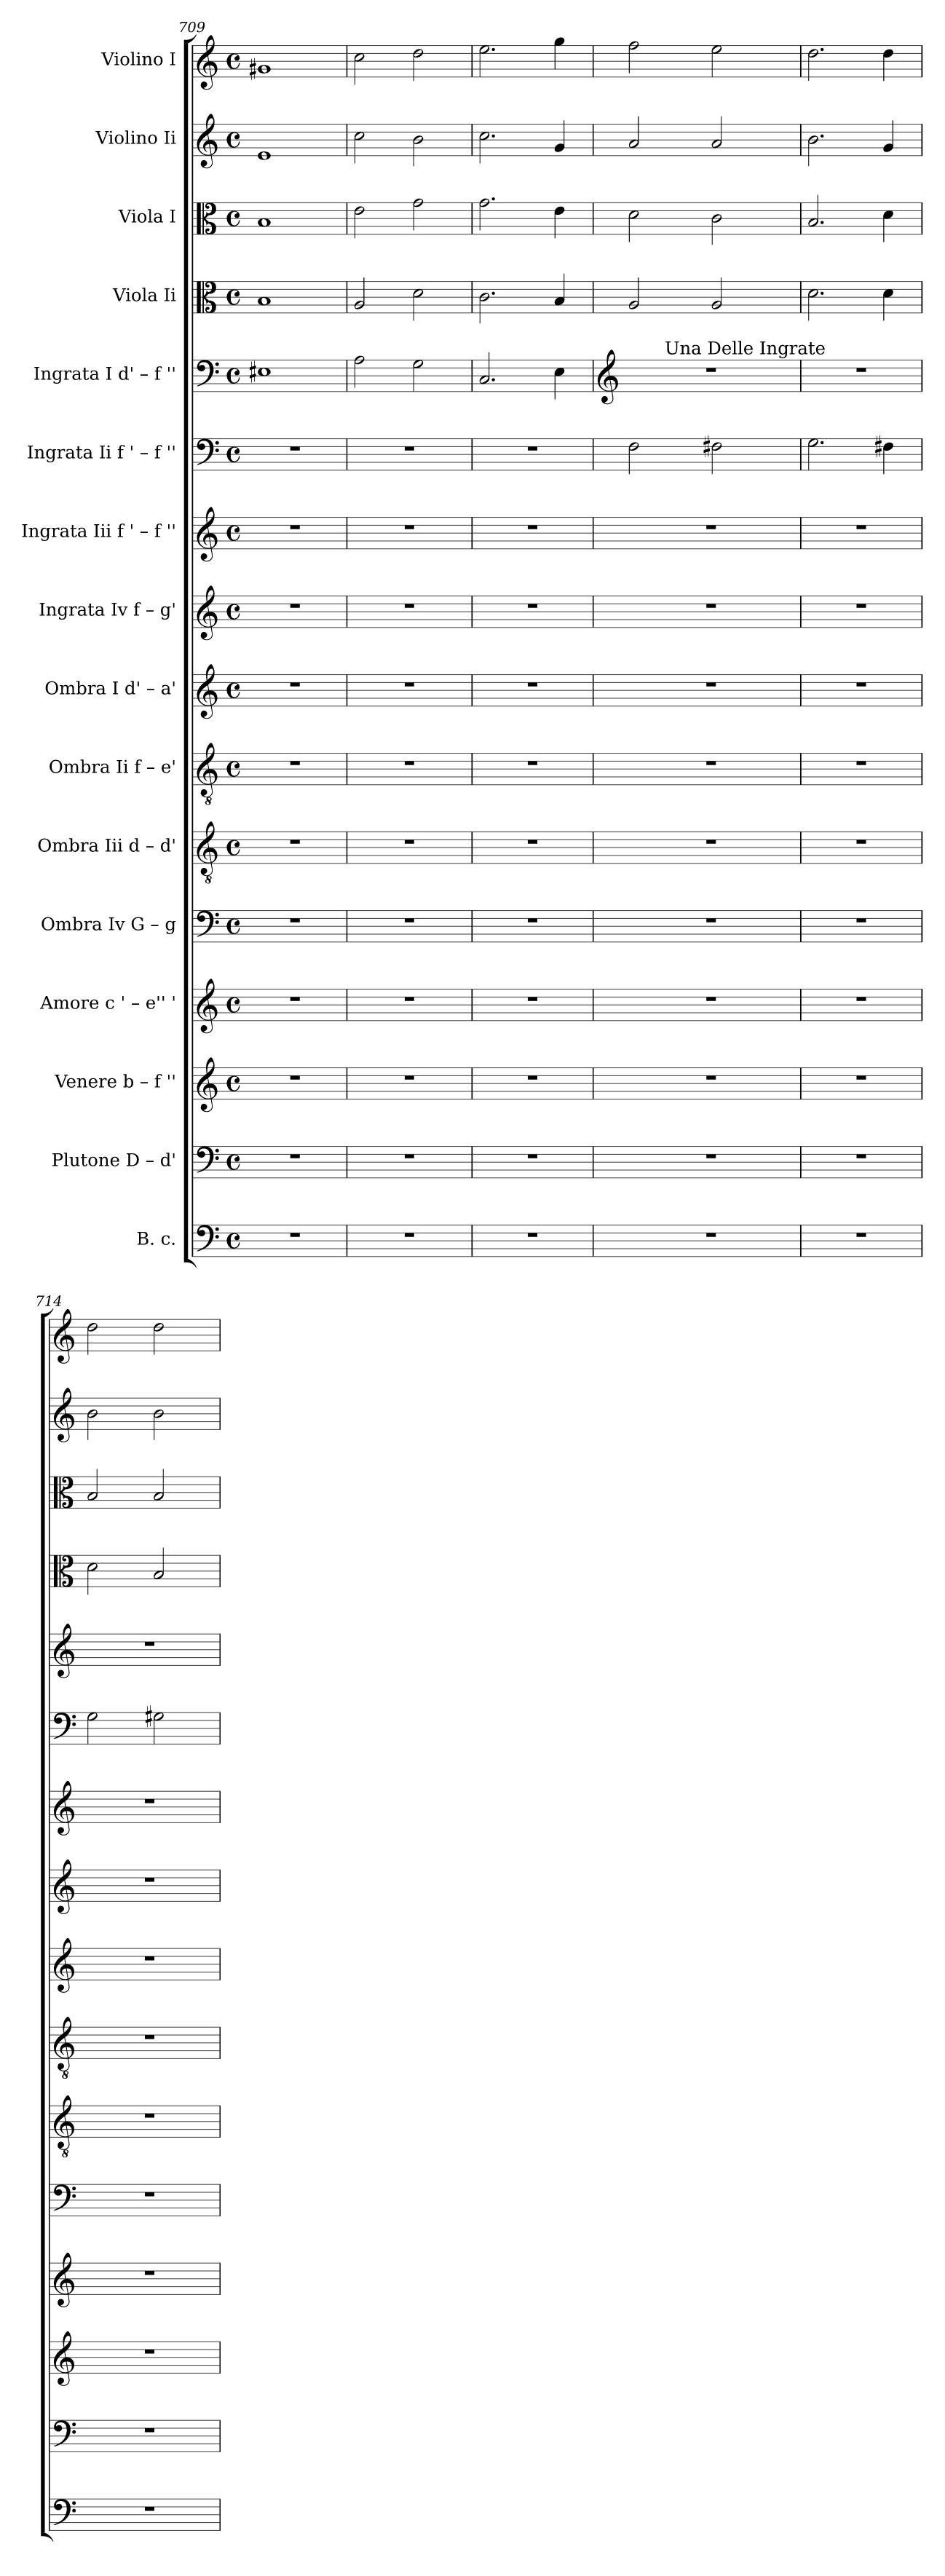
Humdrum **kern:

**kern	**kern	**kern	**kern	**kern	**kern	**kern	**kern	**kern	**kern	**kern	**kern	**kern	**kern	**kern	**kern	**text
*part16	*part15	*part14	*part13	*part12	*part11	*part10	*part9	*part8	*part7	*part6	*part5	*part4	*part3	*part2	*part1	*part1
*staff16	*staff15	*staff14	*staff13	*staff12	*staff11	*staff10	*staff9	*staff8	*staff7	*staff6	*staff5	*staff4	*staff3	*staff2	*staff1	*staff1
*I"B. c.	*I"Plutone  D – d'	*I"Venere  b – f ''	*I"Amore  c ' – e''  '	*I"Ombra Iv  G – g	*I"Ombra Iii  d – d'	*I"Ombra Ii  f – e'	*I"Ombra I  d' – a'	*I"Ingrata Iv  f – g'	*I"Ingrata Iii  f ' – f ''	*I"Ingrata Ii  f ' – f ''	*I"Ingrata I  d' – f ''	*I"Viola Ii	*I"Viola I	*I"Violino Ii	*I"Violino I	*
*clefF4	*clefF4	*clefG2	*clefG2	*clefF4	*clefGv2	*clefGv2	*clefG2	*clefG2	*clefG2	*clefF4	*clefF4	*clefC3	*clefC3	*clefG2	*clefG2	*
*k[]	*k[]	*k[]	*k[]	*k[]	*k[]	*k[]	*k[]	*k[]	*k[]	*k[]	*k[]	*k[]	*k[]	*k[]	*k[]	*
*C:	*C:	*C:	*C:	*C:	*C:	*C:	*C:	*C:	*C:	*C:	*C:	*C:	*C:	*C:	*C:	*
*M4/4	*M4/4	*M4/4	*M4/4	*M4/4	*M4/4	*M4/4	*M4/4	*M4/4	*M4/4	*M4/4	*M4/4	*M4/4	*M4/4	*M4/4	*M4/4	*
*met(c)	*met(c)	*met(c)	*met(c)	*met(c)	*met(c)	*met(c)	*met(c)	*met(c)	*met(c)	*met(c)	*met(c)	*met(c)	*met(c)	*met(c)	*met(c)	*
=709	=709	=709	=709	=709	=709	=709	=709	=709	=709	=709	=709	=709	=709	=709	=709	=709
!	!	!	!	!	!	!	!	!	!	!	!	!	!	!	!	!LO:LY:b:cj
1r	1r	1r	1r	1r	1r	1r	1r	1r	1r	1r	1E#	1B	1B	1e	1g#X	.
=710	=710	=710	=710	=710	=710	=710	=710	=710	=710	=710	=710	=710	=710	=710	=710	=710
!	!	!	!	!	!	!	!	!	!	!	!	!	!	!	!	!LO:LY:b:cj
1r	1r	1r	1r	1r	1r	1r	1r	1r	1r	1r	2A\	2A/	2e\	2cc\	2cc\	.
!	!	!	!	!	!	!	!	!	!	!	!	!	!	!	!	!LO:LY:b:cj
.	.	.	.	.	.	.	.	.	.	.	2G\	2d\	2g\	2b\	2dd\	.
=711	=711	=711	=711	=711	=711	=711	=711	=711	=711	=711	=711	=711	=711	=711	=711	=711
!	!	!	!	!	!	!	!	!	!	!	!	!	!	!	!	!LO:LY:b:cj
1r	1r	1r	1r	1r	1r	1r	1r	1r	1r	1r	2.C/	2.c\	2.g\	2.cc\	2.ee\	.
!	!	!	!	!	!	!	!	!	!	!	!	!	!	!	!	!LO:LY:b:cj
.	.	.	.	.	.	.	.	.	.	.	4E\	4B/	4e\	4g/	4gg\	.
!!LO:LB:g=z
=712	=712	=712	=712	=712	=712	=712	=712	=712	=712	=712	=712	=712	=712	=712	=712	=712
*	*	*	*	*	*	*	*	*	*	*	*clefG2	*	*	*	*	*
!	!	!	!	!	!	!	!	!	!	!	!	!	!	!	!	!LO:LY:b:cj
*	*	*	*	*	*	*	*	*	*	*	*^	*	*	*	*	*
1r	1r	1r	1r	1r	1r	1r	1r	1r	1r	2F\	1r	8ryy	2A/	2d\	2a/	2ff\	.
.	.	.	.	.	.	.	.	.	.	.	.	32ryy	.	.	.	.	.
!	!	!	!	!	!	!	!	!	!	!	!	!LO:TX:a:t=Una Delle Ingrate	!	!	!	!	!
.	.	.	.	.	.	.	.	.	.	.	.	2ryy	.	.	.	.	.
!	!	!	!	!	!	!	!	!	!	!	!	!	!	!	!	!	!LO:LY:b:cj
.	.	.	.	.	.	.	.	.	.	2F#X\	.	.	2A/	2c\	2a/	2ee\	.
.	.	.	.	.	.	.	.	.	.	.	.	4ryy	.	.	.	.	.
.	.	.	.	.	.	.	.	.	.	.	.	16.ryy	.	.	.	.	.
=713	=713	=713	=713	=713	=713	=713	=713	=713	=713	=713	=713	=713	=713	=713	=713	=713	=713
!	!	!	!	!	!	!	!	!	!	!	!	!	!	!	!	!	!LO:LY:b:cj
*	*	*	*	*	*	*	*	*	*	*	*v	*v	*	*	*	*	*
1r	1r	1r	1r	1r	1r	1r	1r	1r	1r	2.G\	1r	2.d\	2.B/	2.b\	2.dd\	.
!	!	!	!	!	!	!	!	!	!	!	!	!	!	!	!	!LO:LY:b:cj
.	.	.	.	.	.	.	.	.	.	4F#X\	.	4d\	4d\	4g/	4dd\	.
=714	=714	=714	=714	=714	=714	=714	=714	=714	=714	=714	=714	=714	=714	=714	=714	=714
!	!	!	!	!	!	!	!	!	!	!	!	!	!	!	!	!LO:LY:b:cj
1r	1r	1r	1r	1r	1r	1r	1r	1r	1r	2G\	1r	2d\	2B/	2b\	2dd\	.
!	!	!	!	!	!	!	!	!	!	!	!	!	!	!	!	!LO:LY:b:cj
.	.	.	.	.	.	.	.	.	.	2G#X\	.	2B/	2B/	2b\	2dd\	.
=	=	=	=	=	=	=	=	=	=	=	=	=	=	=	=	=
*-	*-	*-	*-	*-	*-	*-	*-	*-	*-	*-	*-	*-	*-	*-	*-	*-
